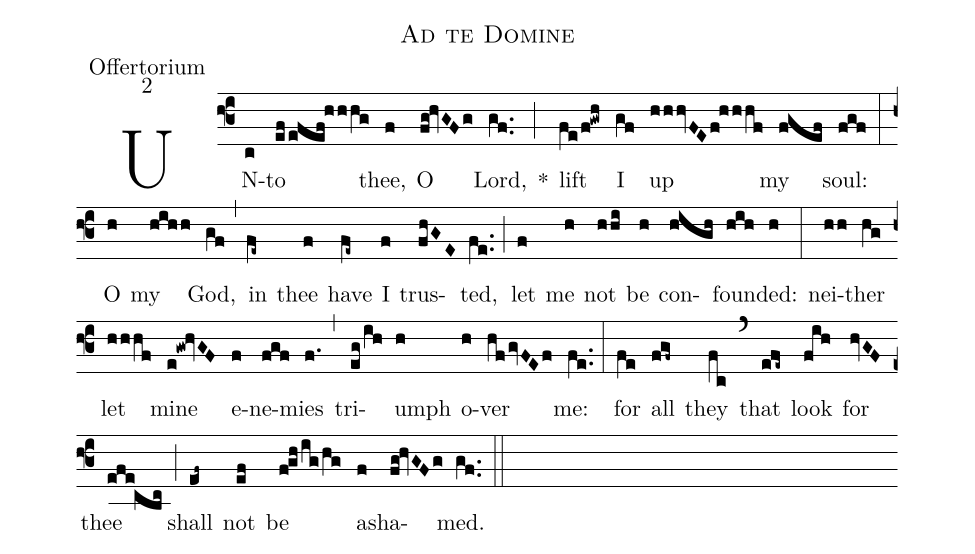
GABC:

name:Ad te Domine;
office-part:Offertorium;
mode:2;
%%
(f3) UN(c)to(ef/efef!hhhg) thee,(f) O(fg!hvGFg) Lord,(gf..) *(;) lift(fe/f!gwh) I(gf) up(hhhvFE/f!hhhf) my(fgef) soul:(fgf) (:) O(h) my(hihh) God,(gf) (,) in(fe~) thee(f) have(fe~) I(f) trus(fhGE)ted,(fe..) (;) let(f) me(h) not(hhi) be(h) con(high)foun(hih)ded:(h) (:) nei(hh)ther(hg) let(hhhf) mine(e!gw!hvGF) e(f)ne(fgf)mies(f.) (,) tri(eg/ih)umph(h) o(h)ver(hf/gvFEf) me:(fe..) (:) for(fe) all(fgf~) they(fc) (`) that(efe~) look(fih) for(hvGF) thee(efe!cbc) (;) shall(ef~) not(ef) be(f!gh/ig/hg) a(f)sha(fg!hvGFg)med.(gf..) (::)
